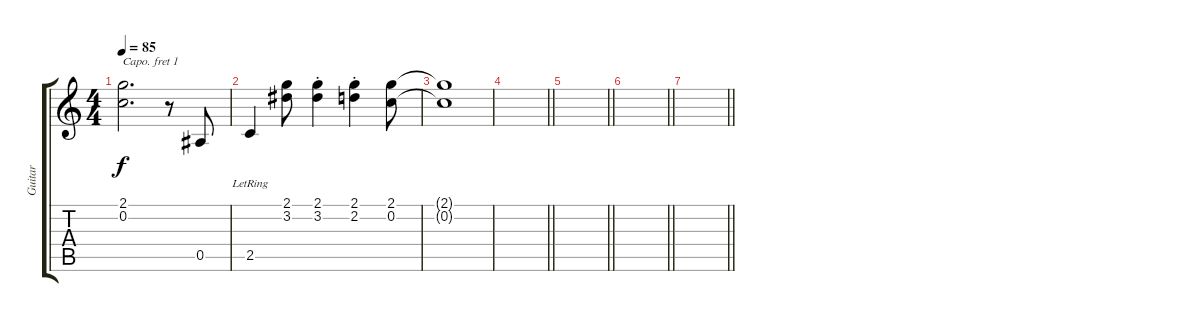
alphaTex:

\track ("Guitar" "Guitar") {instrument electricguitarclean}
\staff {score tabs}
\capo 1
\tuning (E4 B3 G3 D3 A2 E2) {hide}
\ts (4 4)
\tempo 85
\clef g2
\ks c
(2.1{t} 0.2{t}).2{d dy f} r.8 0.5.8 |
2.5{lr}.4 (2.1 3.2).8 (2.1{st} 3.2{st}).4 (2.1{st} 2.2{st}).4 (2.1 0.2).8 |
(2.1{t} 0.2{t}).1 |
\barLineRight lightlight
|
\barLineRight lightlight
|
\barLineRight lightlight
|
\barLineRight lightlight
